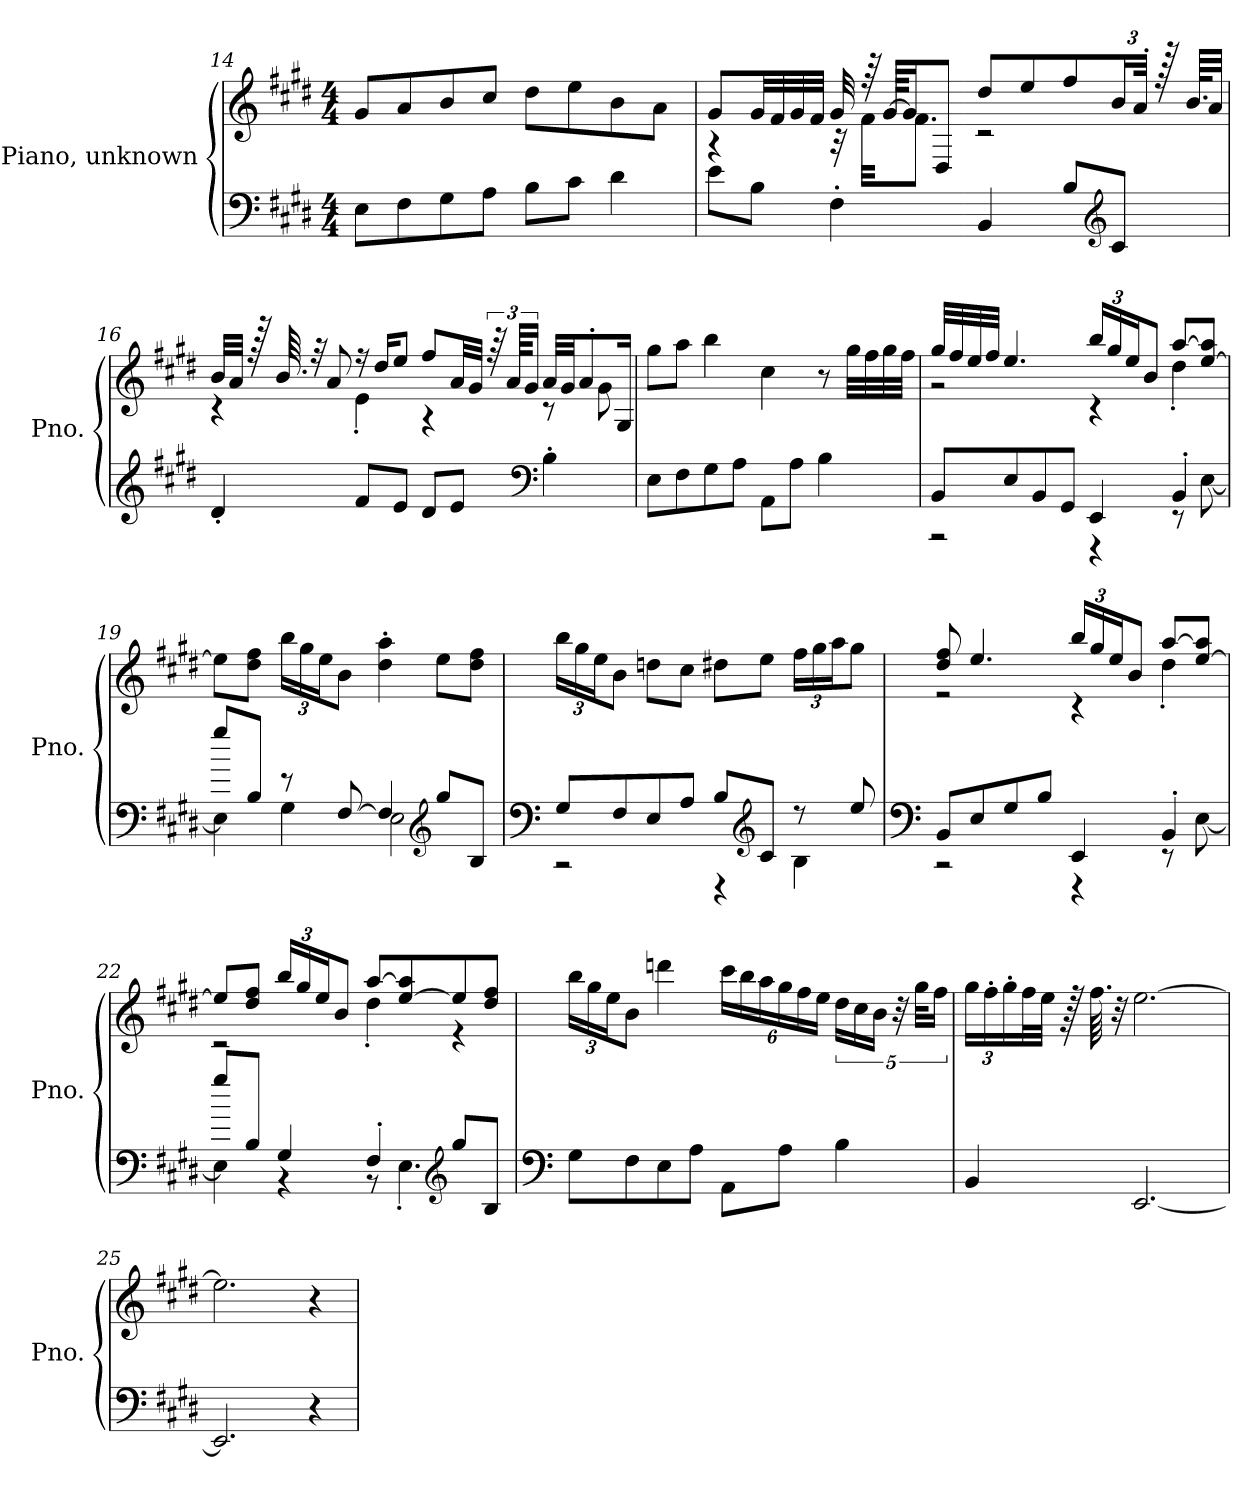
**kern	**kern
*part1	*part1
*staff2	*staff1
*I"Piano, unknown	*
*I'Pno.	*
!!LO:LB:g=z
*clefF4	*clefG2
*k[f#c#g#d#]	*k[f#c#g#d#]
*M4/4	*M4/4
=14	=14
8E\L	8g#/L
8F#\	8a/
8G#\	8b/
8A\J	8cc#/J
8B\L	8dd#\L
8c#\J	8ee\
4d#\	8b\
.	8a\J
=15	=15
*	*^
8e\L	8g#/L	4r
8B\J	32g#/LL	.
.	32f#/	.
.	32g#/	.
.	32f#/JJJ	.
4F#'\	32g#/	32r
.	64r	32f#\KKL
.	[64g#/KKLL	.
.	16g#/J]	8.f#\J
.	8D#/J	.
4BB/	8dd#/L	2r
.	8ee/	.
8B/L	8ff#/	.
*clefG2	*	*
*	*Xbrackettup	*
8c#/J	24b/L	.
.	48a'/JJk	.
.	128r	.
.	64.b/KLLL	.
.	32a/JJJ	.
!!LO:PB:g=z	!!
=16	=16	=16
4d#'/	32b/LLL	4r
.	32a/JJJ	.
.	128r	.
.	64.b/	.
.	32r	.
.	8a/	.
8f#/L	16r	4e'\
.	16dd#/KL	.
8e/J	8ee/J	.
8d#/L	8ff#/L	4r
8e/J	32a/LL	.
.	32g#/JJJ	.
*	*brackettup	*
.	96r	.
.	96a/KKLL	.
.	24g#/JJ	.
*clefF4	*	*
4B'\	32a/LLL	8r
.	32g#/JJ	.
.	8a'/	.
.	.	8g#\
.	16G#/Jk	.
*	*v	*v
=17	=17
8E\L	8gg#\L
8F#\	8aa\J
8G#\	4bb\
8A\J	.
8AA\L	4cc#\
8A\J	.
4B\	8r
.	32gg#\LLL
.	32ff#\
.	32gg#\
.	32ff#\JJJ
!!LO:LB:g=z
=18	=18
*^	*^
8BB/L	2r	32gg#/LLL	2r
.	.	32ff#/	.
.	.	32ee/	.
.	.	32ff#/JJJ	.
8E/	.	4.ee/	.
8BB/	.	.	.
8GG#/J	.	.	.
*	*	*Xbrackettup	*
4EE/	4r	24bb/LL	4r
.	.	24gg#/	.
.	.	24ee/J	.
.	.	8b/J	.
4BB'/	8r	[8aa/L	4dd#'\
.	[8E\	[8ee/ 8aa/]J	.
*	*	*v	*v
=19	=19	=19
8gg#/L	4E\]	8ee\L]
8B/J	.	8dd#\ 8ff#\J
8r	4G#\	24bb\LL
.	.	24gg#\
.	.	24ee\J
[8F#/	.	8b\J
4F#/]	2E\	4dd#\' 4aa\'
*clefG2	*	*
8gg#/L	.	8ee\L
8B/J	.	8dd#\ 8ff#\J
=20	=20	=20
*clefF4	*	*
8G#/L	2r	24bb\LL
.	.	24gg#\
.	.	24ee\J
8F#/	.	8b\J
8E/	.	8ddn\L
8A/J	.	8cc#\J
8B/L	4r	8dd#X\L
*clefG2	*	*
8c#/J	.	8ee\J
8r	4B\	24ff#\LL
.	.	24gg#\
.	.	24aa\J
8ee/	.	8gg#\J
!!LO:LB:g=z
=21	=21	=21
*clefF4	*	*
*	*	*^
8BB/L	2r	8dd#/ 8ff#/	2r
8E/	.	4.ee/	.
8G#/	.	.	.
8B/J	.	.	.
4EE/	4r	24bb/LL	4r
.	.	24gg#/	.
.	.	24ee/J	.
.	.	8b/J	.
4BB'/	8r	[8aa/L	4dd#'\
.	[8E\	[8ee/ 8aa/]J	.
=22	=22	=22	=22
8gg#/L	4E\]	8ee/L]	2r
8B/J	.	8dd#/ 8ff#/J	.
4G#/	4r	24bb/LL	.
.	.	24gg#/	.
.	.	24ee/J	.
.	.	8b/J	.
4F#'/	8r	[8aa/L	4dd#'\
.	4.E'\	[8ee/ 8aa/]	.
*clefG2	*	*	*
8gg#/L	.	8ee/]	4r
8B/J	.	8dd#/ 8ff#/J	.
*v	*v	*	*
*	*v	*v
!!LO:LB:g=z
=23	=23
*clefF4	*
8G#\L	24bb\LL
.	24gg#\
.	24ee\J
8F#\	8b\J
8E\	4dddn\
8A\J	.
8AA\L	24ccc#\LL
.	24bb\
.	24aa\
8A\J	24gg#\
.	24ff#\
.	24ee\JJ
*	*brackettup
4B\	20dd#\LL
.	20cc#\
.	20b\JJ
.	40r
.	40gg#\KLL
.	20ff#\JJ
=24	=24
*	*Xbrackettup
4BB/	24gg#\LL
.	24ff#'\
.	24gg#'\
.	32ff#\L
.	32ee\JJJ
.	128r
.	64.ff#\
.	32r
[2.EE/	[2.ee\
=25	=25
2.EE/]	2.ee\]
4r	4r
=	=
*-	*-
